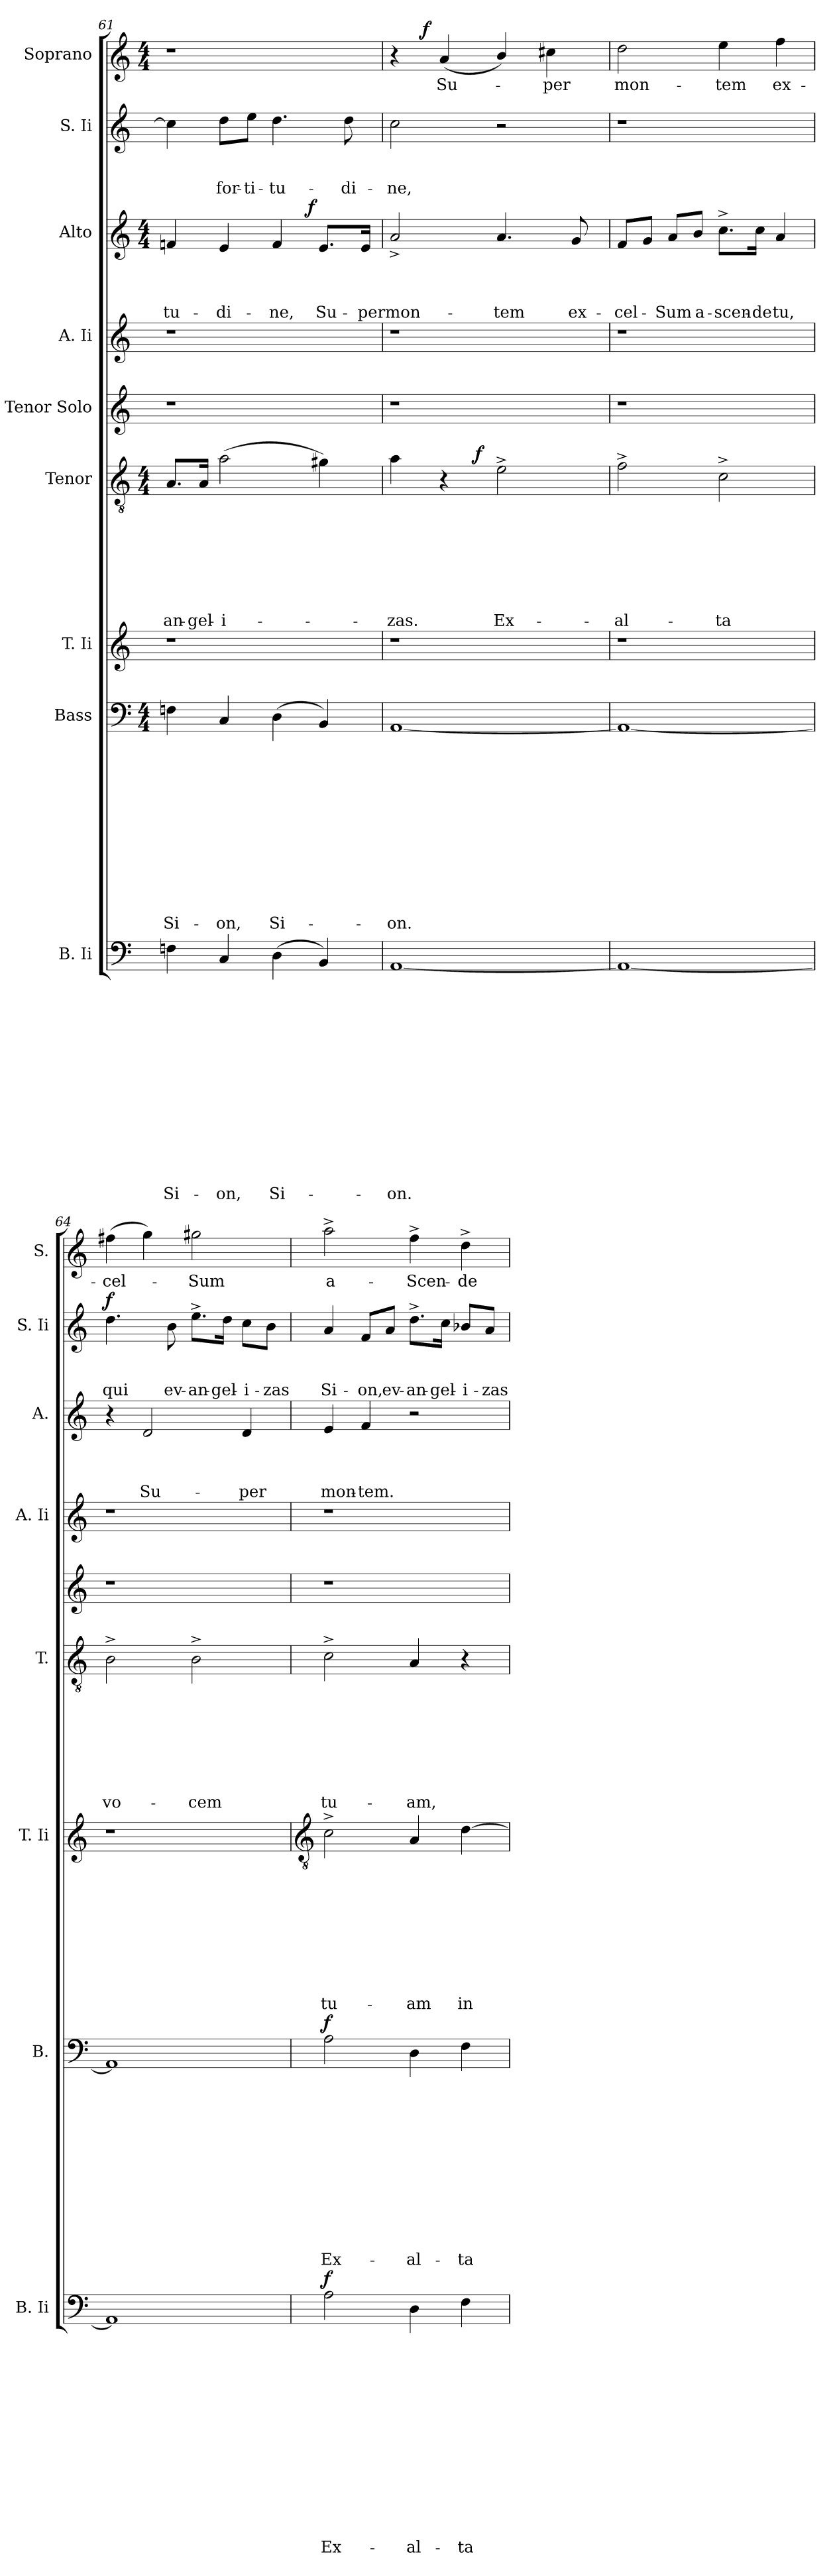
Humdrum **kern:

**kern	**text	**text	**text	**text	**text	**text	**text	**text	**text	**text	**text	**text	**text	**text	**dynam	**kern	**text	**text	**text	**text	**text	**text	**text	**text	**text	**text	**text	**text	**dynam	**kern	**text	**text	**text	**text	**text	**text	**text	**text	**text	**kern	**text	**text	**text	**text	**text	**text	**text	**text	**dynam	**kern	**kern	**kern	**text	**text	**text	**text	**dynam	**kern	**text	**text	**text	**dynam	**kern	**text	**dynam
*part9	*part9	*part9	*part9	*part9	*part9	*part9	*part9	*part9	*part9	*part9	*part9	*part9	*part9	*part9	*part9	*part8	*part8	*part8	*part8	*part8	*part8	*part8	*part8	*part8	*part8	*part8	*part8	*part8	*part8	*part7	*part7	*part7	*part7	*part7	*part7	*part7	*part7	*part7	*part7	*part6	*part6	*part6	*part6	*part6	*part6	*part6	*part6	*part6	*part6	*part5	*part4	*part3	*part3	*part3	*part3	*part3	*part3	*part2	*part2	*part2	*part2	*part2	*part1	*part1	*part1
*staff9	*staff9	*staff9	*staff9	*staff9	*staff9	*staff9	*staff9	*staff9	*staff9	*staff9	*staff9	*staff9	*staff9	*staff9	*staff9	*staff8	*staff8	*staff8	*staff8	*staff8	*staff8	*staff8	*staff8	*staff8	*staff8	*staff8	*staff8	*staff8	*staff8	*staff7	*staff7	*staff7	*staff7	*staff7	*staff7	*staff7	*staff7	*staff7	*staff7	*staff6	*staff6	*staff6	*staff6	*staff6	*staff6	*staff6	*staff6	*staff6	*staff6	*staff5	*staff4	*staff3	*staff3	*staff3	*staff3	*staff3	*staff3	*staff2	*staff2	*staff2	*staff2	*staff2	*staff1	*staff1	*staff1
*I"B. Ii	*	*	*	*	*	*	*	*	*	*	*	*	*	*	*	*I"Bass	*	*	*	*	*	*	*	*	*	*	*	*	*	*I"T. Ii	*	*	*	*	*	*	*	*	*	*I"Tenor	*	*	*	*	*	*	*	*	*	*I"Tenor Solo	*I"A. Ii	*I"Alto	*	*	*	*	*	*I"S. Ii	*	*	*	*	*I"Soprano	*	*
*I'B. Ii	*	*	*	*	*	*	*	*	*	*	*	*	*	*	*	*I'B.	*	*	*	*	*	*	*	*	*	*	*	*	*	*I'T. Ii	*	*	*	*	*	*	*	*	*	*I'T.	*	*	*	*	*	*	*	*	*	*	*I'A. Ii	*I'A.	*	*	*	*	*	*I'S. Ii	*	*	*	*	*I'S.	*	*
!!LO:LB:g=z
*clefF4	*	*	*	*	*	*	*	*	*	*	*	*	*	*	*	*clefF4	*	*	*	*	*	*	*	*	*	*	*	*	*	*clefG2	*	*	*	*	*	*	*	*	*	*clefGv2	*	*	*	*	*	*	*	*	*	*clefG2	*clefG2	*clefG2	*	*	*	*	*	*clefG2	*	*	*	*	*clefG2	*	*
*k[]	*	*	*	*	*	*	*	*	*	*	*	*	*	*	*	*k[]	*	*	*	*	*	*	*	*	*	*	*	*	*	*k[]	*	*	*	*	*	*	*	*	*	*k[]	*	*	*	*	*	*	*	*	*	*k[]	*k[]	*k[]	*	*	*	*	*	*k[]	*	*	*	*	*k[]	*	*
*C:	*	*	*	*	*	*	*	*	*	*	*	*	*	*	*	*C:	*	*	*	*	*	*	*	*	*	*	*	*	*	*C:	*	*	*	*	*	*	*	*	*	*C:	*	*	*	*	*	*	*	*	*	*C:	*C:	*C:	*	*	*	*	*	*C:	*	*	*	*	*C:	*	*
*	*	*	*	*	*	*	*	*	*	*	*	*	*	*	*	*M4/4	*	*	*	*	*	*	*	*	*	*	*	*	*	*	*	*	*	*	*	*	*	*	*	*M4/4	*	*	*	*	*	*	*	*	*	*	*	*M4/4	*	*	*	*	*	*	*	*	*	*	*M4/4	*	*
=61	=61	=61	=61	=61	=61	=61	=61	=61	=61	=61	=61	=61	=61	=61	=61	=61	=61	=61	=61	=61	=61	=61	=61	=61	=61	=61	=61	=61	=61	=61	=61	=61	=61	=61	=61	=61	=61	=61	=61	=61	=61	=61	=61	=61	=61	=61	=61	=61	=61	=61	=61	=61	=61	=61	=61	=61	=61	=61	=61	=61	=61	=61	=61	=61	=61
!	!	!	!	!	!	!	!	!	!	!	!	!	!	!LO:LY:b	!	!	!	!	!	!	!	!	!	!	!	!	!	!LO:LY:b	!	!	!	!	!	!	!	!	!	!	!	!	!	!	!	!	!	!	!	!LO:LY:b	!	!	!	!	!	!	!	!LO:LY:b	!	!	!	!	!	!	!	!	!
*	*	*	*	*	*	*	*	*	*	*	*	*	*	*	*	*	*	*	*	*	*	*	*	*	*	*	*	*	*	*	*	*	*	*	*	*	*	*	*	*	*	*	*	*	*	*	*	*	*	*	*	*^	*	*	*	*	*	*	*	*	*	*	*	*	*
4Fn\	.	.	.	.	.	.	.	.	.	.	.	.	.	Si-	.	4Fn\	.	.	.	.	.	.	.	.	.	.	.	Si-	.	1r	.	.	.	.	.	.	.	.	.	8.A/L	.	.	.	.	.	.	.	-an-	.	1r	1r	4fn/	2ryy	.	.	.	-tu-	.	4cc\]	.	.	.	.	1r	.	.
!	!	!	!	!	!	!	!	!	!	!	!	!	!	!	!	!	!	!	!	!	!	!	!	!	!	!	!	!	!	!	!	!	!	!	!	!	!	!	!	!	!	!	!	!	!	!	!	!LO:LY:b	!	!	!	!	!	!	!	!	!	!	!	!	!	!	!	!	!	!
.	.	.	.	.	.	.	.	.	.	.	.	.	.	.	.	.	.	.	.	.	.	.	.	.	.	.	.	.	.	.	.	.	.	.	.	.	.	.	.	16A/Jk	.	.	.	.	.	.	.	-gel-	.	.	.	.	.	.	.	.	.	.	.	.	.	.	.	.	.	.
!	!	!	!	!	!	!	!	!	!	!	!	!	!	!LO:LY:b	!	!	!	!	!	!	!	!	!	!	!	!	!	!LO:LY:b	!	!	!	!	!	!	!	!	!	!	!	!	!	!	!	!	!	!	!	!LO:LY:b:rj	!	!	!	!	!	!	!	!	!LO:LY:b	!	!	!	!	!LO:LY:b	!	!	!	!
4C/	.	.	.	.	.	.	.	.	.	.	.	.	.	-on,	.	4C/	.	.	.	.	.	.	.	.	.	.	.	-on,	.	.	.	.	.	.	.	.	.	.	.	(>2a\	.	.	.	.	.	.	.	-i-	.	.	.	4e/	.	.	.	.	-di-	.	8dd\L	.	.	for-	.	.	.	.
!	!	!	!	!	!	!	!	!	!	!	!	!	!	!	!	!	!	!	!	!	!	!	!	!	!	!	!	!	!	!	!	!	!	!	!	!	!	!	!	!	!	!	!	!	!	!	!	!	!	!	!	!	!	!	!	!	!	!	!	!	!	!LO:LY:b	!	!	!	!
.	.	.	.	.	.	.	.	.	.	.	.	.	.	.	.	.	.	.	.	.	.	.	.	.	.	.	.	.	.	.	.	.	.	.	.	.	.	.	.	.	.	.	.	.	.	.	.	.	.	.	.	.	.	.	.	.	.	.	8ee\J	.	.	-ti-	.	.	.	.
!	!	!	!	!	!	!	!	!	!	!	!	!	!	!LO:LY:b	!	!	!	!	!	!	!	!	!	!	!	!	!	!LO:LY:b	!	!	!	!	!	!	!	!	!	!	!	!	!	!	!	!	!	!	!	!	!	!	!	!	!	!	!	!	!LO:LY:b	!	!	!	!	!LO:LY:b	!	!	!	!
(>4D\	.	.	.	.	.	.	.	.	.	.	.	.	.	Si-	.	(>4D\	.	.	.	.	.	.	.	.	.	.	.	Si-	.	.	.	.	.	.	.	.	.	.	.	.	.	.	.	.	.	.	.	.	.	.	.	4f/	8..ryy	.	.	.	-ne,	.	4.dd\	.	.	-tu-	.	.	.	.
!	!	!	!	!	!	!	!	!	!	!	!	!	!	!	!	!	!	!	!	!	!	!	!	!	!	!	!	!	!	!	!	!	!	!	!	!	!	!	!	!	!	!	!	!	!	!	!	!	!	!	!	!	!	!	!	!	!	!LO:DY:a	!	!	!	!	!	!	!	!
.	.	.	.	.	.	.	.	.	.	.	.	.	.	.	.	.	.	.	.	.	.	.	.	.	.	.	.	.	.	.	.	.	.	.	.	.	.	.	.	.	.	.	.	.	.	.	.	.	.	.	.	.	4ryy	.	.	.	.	f	.	.	.	.	.	.	.	.
!	!	!	!	!	!	!	!	!	!	!	!	!	!	!	!	!	!	!	!	!	!	!	!	!	!	!	!	!	!	!	!	!	!	!	!	!	!	!	!	!	!	!	!	!	!	!	!	!	!	!	!	!	!	!	!	!	!LO:LY:b	!	!	!	!	!	!	!	!	!
4BB/)	.	.	.	.	.	.	.	.	.	.	.	.	.	.	.	4BB/)	.	.	.	.	.	.	.	.	.	.	.	.	.	.	.	.	.	.	.	.	.	.	.	4g#X\)	.	.	.	.	.	.	.	.	.	.	.	8.e/L	.	.	.	.	Su-	.	.	.	.	.	.	.	.	.
!	!	!	!	!	!	!	!	!	!	!	!	!	!	!	!	!	!	!	!	!	!	!	!	!	!	!	!	!	!	!	!	!	!	!	!	!	!	!	!	!	!	!	!	!	!	!	!	!	!	!	!	!	!	!	!	!	!	!	!	!	!	!LO:LY:b	!	!	!	!
.	.	.	.	.	.	.	.	.	.	.	.	.	.	.	.	.	.	.	.	.	.	.	.	.	.	.	.	.	.	.	.	.	.	.	.	.	.	.	.	.	.	.	.	.	.	.	.	.	.	.	.	.	.	.	.	.	.	.	8dd\	.	.	-di-	.	.	.	.
!	!	!	!	!	!	!	!	!	!	!	!	!	!	!	!	!	!	!	!	!	!	!	!	!	!	!	!	!	!	!	!	!	!	!	!	!	!	!	!	!	!	!	!	!	!	!	!	!	!	!	!	!	!	!	!	!	!LO:LY:b	!	!	!	!	!	!	!	!	!
.	.	.	.	.	.	.	.	.	.	.	.	.	.	.	.	.	.	.	.	.	.	.	.	.	.	.	.	.	.	.	.	.	.	.	.	.	.	.	.	.	.	.	.	.	.	.	.	.	.	.	.	16e/Jk	.	.	.	.	-permon-	.	.	.	.	.	.	.	.	.
.	.	.	.	.	.	.	.	.	.	.	.	.	.	.	.	.	.	.	.	.	.	.	.	.	.	.	.	.	.	.	.	.	.	.	.	.	.	.	.	.	.	.	.	.	.	.	.	.	.	.	.	.	32ryy	.	.	.	.	.	.	.	.	.	.	.	.	.
=62	=62	=62	=62	=62	=62	=62	=62	=62	=62	=62	=62	=62	=62	=62	=62	=62	=62	=62	=62	=62	=62	=62	=62	=62	=62	=62	=62	=62	=62	=62	=62	=62	=62	=62	=62	=62	=62	=62	=62	=62	=62	=62	=62	=62	=62	=62	=62	=62	=62	=62	=62	=62	=62	=62	=62	=62	=62	=62	=62	=62	=62	=62	=62	=62	=62	=62
!	!	!	!	!	!	!	!	!	!	!	!	!	!	!LO:LY:b	!	!	!	!	!	!	!	!	!	!	!	!	!	!LO:LY:b	!	!	!	!	!	!	!	!	!	!	!	!	!	!	!	!	!	!	!	!LO:LY:b	!	!	!	!	!	!	!	!	!	!	!	!	!	!LO:LY:b	!	!	!	!
*	*	*	*	*	*	*	*	*	*	*	*	*	*	*	*	*	*	*	*	*	*	*	*	*	*	*	*	*	*	*	*	*	*	*	*	*	*	*	*	*^	*	*	*	*	*	*	*	*	*	*	*	*v	*v	*	*	*	*	*	*	*	*	*	*	*^	*	*
[<1AA	.	.	.	.	.	.	.	.	.	.	.	.	.	-on.	.	[<1AA	.	.	.	.	.	.	.	.	.	.	.	-on.	.	1r	.	.	.	.	.	.	.	.	.	4a\	4ryy	.	.	.	.	.	.	.	-zas.	.	1r	1r	2a^</	.	.	.	.	.	2cc\	.	.	-ne,	.	4r	8.ryy	.	.
!	!	!	!	!	!	!	!	!	!	!	!	!	!	!	!	!	!	!	!	!	!	!	!	!	!	!	!	!	!	!	!	!	!	!	!	!	!	!	!	!	!	!	!	!	!	!	!	!	!	!	!	!	!	!	!	!	!	!	!	!	!	!	!	!	!	!	!LO:DY:a
.	.	.	.	.	.	.	.	.	.	.	.	.	.	.	.	.	.	.	.	.	.	.	.	.	.	.	.	.	.	.	.	.	.	.	.	.	.	.	.	.	.	.	.	.	.	.	.	.	.	.	.	.	.	.	.	.	.	.	.	.	.	.	.	.	2ryy	.	f
!	!	!	!	!	!	!	!	!	!	!	!	!	!	!	!	!	!	!	!	!	!	!	!	!	!	!	!	!	!	!	!	!	!	!	!	!	!	!	!	!	!	!	!	!	!	!	!	!	!	!	!	!	!	!	!	!	!	!	!	!	!	!	!	!	!	!LO:LY:b	!
.	.	.	.	.	.	.	.	.	.	.	.	.	.	.	.	.	.	.	.	.	.	.	.	.	.	.	.	.	.	.	.	.	.	.	.	.	.	.	.	4r	8ryy	.	.	.	.	.	.	.	.	.	.	.	.	.	.	.	.	.	.	.	.	.	.	(<4a/	.	Su-	.
.	.	.	.	.	.	.	.	.	.	.	.	.	.	.	.	.	.	.	.	.	.	.	.	.	.	.	.	.	.	.	.	.	.	.	.	.	.	.	.	.	32ryy	.	.	.	.	.	.	.	.	.	.	.	.	.	.	.	.	.	.	.	.	.	.	.	.	.	.
!	!	!	!	!	!	!	!	!	!	!	!	!	!	!	!	!	!	!	!	!	!	!	!	!	!	!	!	!	!	!	!	!	!	!	!	!	!	!	!	!	!	!	!	!	!	!	!	!	!	!LO:DY:a	!	!	!	!	!	!	!	!	!	!	!	!	!	!	!	!	!
.	.	.	.	.	.	.	.	.	.	.	.	.	.	.	.	.	.	.	.	.	.	.	.	.	.	.	.	.	.	.	.	.	.	.	.	.	.	.	.	.	2ryy	.	.	.	.	.	.	.	.	f	.	.	.	.	.	.	.	.	.	.	.	.	.	.	.	.	.
!	!	!	!	!	!	!	!	!	!	!	!	!	!	!	!	!	!	!	!	!	!	!	!	!	!	!	!	!	!	!	!	!	!	!	!	!	!	!	!	!	!	!	!	!	!	!	!	!	!LO:LY:b	!	!	!	!	!	!	!	!LO:LY:b	!	!	!	!	!	!	!	!	!	!
.	.	.	.	.	.	.	.	.	.	.	.	.	.	.	.	.	.	.	.	.	.	.	.	.	.	.	.	.	.	.	.	.	.	.	.	.	.	.	.	2e^>\	.	.	.	.	.	.	.	.	Ex-	.	.	.	4.a/	.	.	.	-tem	.	2r	.	.	.	.	4b/)	.	.	.
.	.	.	.	.	.	.	.	.	.	.	.	.	.	.	.	.	.	.	.	.	.	.	.	.	.	.	.	.	.	.	.	.	.	.	.	.	.	.	.	.	.	.	.	.	.	.	.	.	.	.	.	.	.	.	.	.	.	.	.	.	.	.	.	.	4ryy	.	.
!	!	!	!	!	!	!	!	!	!	!	!	!	!	!	!	!	!	!	!	!	!	!	!	!	!	!	!	!	!	!	!	!	!	!	!	!	!	!	!	!	!	!	!	!	!	!	!	!	!	!	!	!	!	!	!	!	!	!	!	!	!	!	!	!	!	!LO:LY:b	!
.	.	.	.	.	.	.	.	.	.	.	.	.	.	.	.	.	.	.	.	.	.	.	.	.	.	.	.	.	.	.	.	.	.	.	.	.	.	.	.	.	.	.	.	.	.	.	.	.	.	.	.	.	.	.	.	.	.	.	.	.	.	.	.	4cc#X\	.	-per	.
!	!	!	!	!	!	!	!	!	!	!	!	!	!	!	!	!	!	!	!	!	!	!	!	!	!	!	!	!	!	!	!	!	!	!	!	!	!	!	!	!	!	!	!	!	!	!	!	!	!	!	!	!	!	!	!	!	!LO:LY:b	!	!	!	!	!	!	!	!	!	!
.	.	.	.	.	.	.	.	.	.	.	.	.	.	.	.	.	.	.	.	.	.	.	.	.	.	.	.	.	.	.	.	.	.	.	.	.	.	.	.	.	.	.	.	.	.	.	.	.	.	.	.	.	8g/	.	.	.	ex-	.	.	.	.	.	.	.	.	.	.
.	.	.	.	.	.	.	.	.	.	.	.	.	.	.	.	.	.	.	.	.	.	.	.	.	.	.	.	.	.	.	.	.	.	.	.	.	.	.	.	.	16.ryy	.	.	.	.	.	.	.	.	.	.	.	.	.	.	.	.	.	.	.	.	.	.	.	.	.	.
.	.	.	.	.	.	.	.	.	.	.	.	.	.	.	.	.	.	.	.	.	.	.	.	.	.	.	.	.	.	.	.	.	.	.	.	.	.	.	.	.	.	.	.	.	.	.	.	.	.	.	.	.	.	.	.	.	.	.	.	.	.	.	.	.	16ryy	.	.
=63	=63	=63	=63	=63	=63	=63	=63	=63	=63	=63	=63	=63	=63	=63	=63	=63	=63	=63	=63	=63	=63	=63	=63	=63	=63	=63	=63	=63	=63	=63	=63	=63	=63	=63	=63	=63	=63	=63	=63	=63	=63	=63	=63	=63	=63	=63	=63	=63	=63	=63	=63	=63	=63	=63	=63	=63	=63	=63	=63	=63	=63	=63	=63	=63	=63	=63	=63
!	!	!	!	!	!	!	!	!	!	!	!	!	!	!	!	!	!	!	!	!	!	!	!	!	!	!	!	!	!	!	!	!	!	!	!	!	!	!	!	!	!	!	!	!	!	!	!	!	!LO:LY:b	!	!	!	!	!	!	!	!LO:LY:b	!	!	!	!	!	!	!	!	!LO:LY:b	!
*	*	*	*	*	*	*	*	*	*	*	*	*	*	*	*	*	*	*	*	*	*	*	*	*	*	*	*	*	*	*	*	*	*	*	*	*	*	*	*	*v	*v	*	*	*	*	*	*	*	*	*	*	*	*	*	*	*	*	*	*	*	*	*	*	*v	*v	*	*
1AA_	.	.	.	.	.	.	.	.	.	.	.	.	.	.	.	1AA_	.	.	.	.	.	.	.	.	.	.	.	.	.	1r	.	.	.	.	.	.	.	.	.	2f^>\	.	.	.	.	.	.	.	-al-	.	1r	1r	8f/L	.	.	.	-cel-	.	1r	.	.	.	.	2dd\	mon-	.
.	.	.	.	.	.	.	.	.	.	.	.	.	.	.	.	.	.	.	.	.	.	.	.	.	.	.	.	.	.	.	.	.	.	.	.	.	.	.	.	.	.	.	.	.	.	.	.	.	.	.	.	8g/J	.	.	.	.	.	.	.	.	.	.	.	.	.
!	!	!	!	!	!	!	!	!	!	!	!	!	!	!	!	!	!	!	!	!	!	!	!	!	!	!	!	!	!	!	!	!	!	!	!	!	!	!	!	!	!	!	!	!	!	!	!	!	!	!	!	!	!	!	!	!LO:LY:b	!	!	!	!	!	!	!	!	!
.	.	.	.	.	.	.	.	.	.	.	.	.	.	.	.	.	.	.	.	.	.	.	.	.	.	.	.	.	.	.	.	.	.	.	.	.	.	.	.	.	.	.	.	.	.	.	.	.	.	.	.	8a/L	.	.	.	-Sum	.	.	.	.	.	.	.	.	.
!	!	!	!	!	!	!	!	!	!	!	!	!	!	!	!	!	!	!	!	!	!	!	!	!	!	!	!	!	!	!	!	!	!	!	!	!	!	!	!	!	!	!	!	!	!	!	!	!	!	!	!	!	!	!	!	!LO:LY:b	!	!	!	!	!	!	!	!	!
.	.	.	.	.	.	.	.	.	.	.	.	.	.	.	.	.	.	.	.	.	.	.	.	.	.	.	.	.	.	.	.	.	.	.	.	.	.	.	.	.	.	.	.	.	.	.	.	.	.	.	.	8b/J	.	.	.	a-	.	.	.	.	.	.	.	.	.
!	!	!	!	!	!	!	!	!	!	!	!	!	!	!	!	!	!	!	!	!	!	!	!	!	!	!	!	!	!	!	!	!	!	!	!	!	!	!	!	!	!	!	!	!	!	!	!	!LO:LY:b	!	!	!	!	!	!	!	!LO:LY:b	!	!	!	!	!	!	!	!LO:LY:b	!
.	.	.	.	.	.	.	.	.	.	.	.	.	.	.	.	.	.	.	.	.	.	.	.	.	.	.	.	.	.	.	.	.	.	.	.	.	.	.	.	2c^>\	.	.	.	.	.	.	.	-ta	.	.	.	8.cc^>\L	.	.	.	-scen-	.	.	.	.	.	.	4ee\	-tem	.
!	!	!	!	!	!	!	!	!	!	!	!	!	!	!	!	!	!	!	!	!	!	!	!	!	!	!	!	!	!	!	!	!	!	!	!	!	!	!	!	!	!	!	!	!	!	!	!	!	!	!	!	!	!	!	!	!LO:LY:b:rj	!	!	!	!	!	!	!	!	!
.	.	.	.	.	.	.	.	.	.	.	.	.	.	.	.	.	.	.	.	.	.	.	.	.	.	.	.	.	.	.	.	.	.	.	.	.	.	.	.	.	.	.	.	.	.	.	.	.	.	.	.	16cc\Jk	.	.	.	-de	.	.	.	.	.	.	.	.	.
!	!	!	!	!	!	!	!	!	!	!	!	!	!	!	!	!	!	!	!	!	!	!	!	!	!	!	!	!	!	!	!	!	!	!	!	!	!	!	!	!	!	!	!	!	!	!	!	!	!	!	!	!	!	!	!	!LO:LY:b	!	!	!	!	!	!	!	!LO:LY:b	!
.	.	.	.	.	.	.	.	.	.	.	.	.	.	.	.	.	.	.	.	.	.	.	.	.	.	.	.	.	.	.	.	.	.	.	.	.	.	.	.	.	.	.	.	.	.	.	.	.	.	.	.	4a/	.	.	.	tu,	.	.	.	.	.	.	4ff\	ex-	.
=64	=64	=64	=64	=64	=64	=64	=64	=64	=64	=64	=64	=64	=64	=64	=64	=64	=64	=64	=64	=64	=64	=64	=64	=64	=64	=64	=64	=64	=64	=64	=64	=64	=64	=64	=64	=64	=64	=64	=64	=64	=64	=64	=64	=64	=64	=64	=64	=64	=64	=64	=64	=64	=64	=64	=64	=64	=64	=64	=64	=64	=64	=64	=64	=64	=64
!	!	!	!	!	!	!	!	!	!	!	!	!	!	!	!	!	!	!	!	!	!	!	!	!	!	!	!	!	!	!	!	!	!	!	!	!	!	!	!	!	!	!	!	!	!	!	!	!LO:LY:b	!	!	!	!	!	!	!	!	!	!	!	!	!LO:LY:b	!LO:DY:a	!	!LO:LY:b	!
1AA]	.	.	.	.	.	.	.	.	.	.	.	.	.	.	.	1AA]	.	.	.	.	.	.	.	.	.	.	.	.	.	1r	.	.	.	.	.	.	.	.	.	2B^>\	.	.	.	.	.	.	.	vo-	.	1r	1r	4r	.	.	.	.	.	4.dd\	.	.	qui	f	(>4ff#X\	-cel-	.
!	!	!	!	!	!	!	!	!	!	!	!	!	!	!	!	!	!	!	!	!	!	!	!	!	!	!	!	!	!	!	!	!	!	!	!	!	!	!	!	!	!	!	!	!	!	!	!	!	!	!	!	!	!	!	!	!LO:LY:b	!	!	!	!	!	!	!	!	!
.	.	.	.	.	.	.	.	.	.	.	.	.	.	.	.	.	.	.	.	.	.	.	.	.	.	.	.	.	.	.	.	.	.	.	.	.	.	.	.	.	.	.	.	.	.	.	.	.	.	.	.	2d/	.	.	.	Su-	.	.	.	.	.	.	4gg\)	.	.
!	!	!	!	!	!	!	!	!	!	!	!	!	!	!	!	!	!	!	!	!	!	!	!	!	!	!	!	!	!	!	!	!	!	!	!	!	!	!	!	!	!	!	!	!	!	!	!	!	!	!	!	!	!	!	!	!	!	!	!	!	!LO:LY:b	!	!	!	!
.	.	.	.	.	.	.	.	.	.	.	.	.	.	.	.	.	.	.	.	.	.	.	.	.	.	.	.	.	.	.	.	.	.	.	.	.	.	.	.	.	.	.	.	.	.	.	.	.	.	.	.	.	.	.	.	.	.	8b\	.	.	ev-	.	.	.	.
!	!	!	!	!	!	!	!	!	!	!	!	!	!	!	!	!	!	!	!	!	!	!	!	!	!	!	!	!	!	!	!	!	!	!	!	!	!	!	!	!	!	!	!	!	!	!	!	!LO:LY:b	!	!	!	!	!	!	!	!	!	!	!	!	!LO:LY:b:rj	!	!	!LO:LY:b	!
.	.	.	.	.	.	.	.	.	.	.	.	.	.	.	.	.	.	.	.	.	.	.	.	.	.	.	.	.	.	.	.	.	.	.	.	.	.	.	.	2B^>\	.	.	.	.	.	.	.	-cem	.	.	.	.	.	.	.	.	.	8.ee^>\L	.	.	-an-	.	2gg#X\	-Sum	.
!	!	!	!	!	!	!	!	!	!	!	!	!	!	!	!	!	!	!	!	!	!	!	!	!	!	!	!	!	!	!	!	!	!	!	!	!	!	!	!	!	!	!	!	!	!	!	!	!	!	!	!	!	!	!	!	!	!	!	!	!	!LO:LY:b	!	!	!	!
.	.	.	.	.	.	.	.	.	.	.	.	.	.	.	.	.	.	.	.	.	.	.	.	.	.	.	.	.	.	.	.	.	.	.	.	.	.	.	.	.	.	.	.	.	.	.	.	.	.	.	.	.	.	.	.	.	.	16dd\Jk	.	.	-gel-	.	.	.	.
!	!	!	!	!	!	!	!	!	!	!	!	!	!	!	!	!	!	!	!	!	!	!	!	!	!	!	!	!	!	!	!	!	!	!	!	!	!	!	!	!	!	!	!	!	!	!	!	!	!	!	!	!	!	!	!	!LO:LY:b	!	!	!	!	!LO:LY:b:rj	!	!	!	!
.	.	.	.	.	.	.	.	.	.	.	.	.	.	.	.	.	.	.	.	.	.	.	.	.	.	.	.	.	.	.	.	.	.	.	.	.	.	.	.	.	.	.	.	.	.	.	.	.	.	.	.	4d/	.	.	.	-per	.	8cc\L	.	.	-i-	.	.	.	.
!	!	!	!	!	!	!	!	!	!	!	!	!	!	!	!	!	!	!	!	!	!	!	!	!	!	!	!	!	!	!	!	!	!	!	!	!	!	!	!	!	!	!	!	!	!	!	!	!	!	!	!	!	!	!	!	!	!	!	!	!	!LO:LY:b	!	!	!	!
.	.	.	.	.	.	.	.	.	.	.	.	.	.	.	.	.	.	.	.	.	.	.	.	.	.	.	.	.	.	.	.	.	.	.	.	.	.	.	.	.	.	.	.	.	.	.	.	.	.	.	.	.	.	.	.	.	.	8b\J	.	.	-zas	.	.	.	.
!!LO:PB:g=z
=65	=65	=65	=65	=65	=65	=65	=65	=65	=65	=65	=65	=65	=65	=65	=65	=65	=65	=65	=65	=65	=65	=65	=65	=65	=65	=65	=65	=65	=65	=65	=65	=65	=65	=65	=65	=65	=65	=65	=65	=65	=65	=65	=65	=65	=65	=65	=65	=65	=65	=65	=65	=65	=65	=65	=65	=65	=65	=65	=65	=65	=65	=65	=65	=65	=65
*	*	*	*	*	*	*	*	*	*	*	*	*	*	*	*	*	*	*	*	*	*	*	*	*	*	*	*	*	*	*clefGv2	*	*	*	*	*	*	*	*	*	*	*	*	*	*	*	*	*	*	*	*	*	*	*	*	*	*	*	*	*	*	*	*	*	*	*
!	!	!	!	!	!	!	!	!	!	!	!	!	!	!LO:LY:b	!LO:DY:a	!	!	!	!	!	!	!	!	!	!	!	!	!LO:LY:b	!LO:DY:a	!	!	!	!	!	!	!	!	!	!LO:LY:b	!	!	!	!	!	!	!	!	!LO:LY:b	!	!	!	!	!	!	!	!LO:LY:b	!	!	!	!	!LO:LY:b	!	!	!LO:LY:b	!
2A\	.	.	.	.	.	.	.	.	.	.	.	.	.	Ex-	f	2A\	.	.	.	.	.	.	.	.	.	.	.	Ex-	f	2c^>\	.	.	.	.	.	.	.	.	tu-	2c^>\	.	.	.	.	.	.	.	tu-	.	1r	1r	4e/	.	.	.	mon-	.	4a/	.	.	Si-	.	2aa^>\	a-	.
!	!	!	!	!	!	!	!	!	!	!	!	!	!	!	!	!	!	!	!	!	!	!	!	!	!	!	!	!	!	!	!	!	!	!	!	!	!	!	!	!	!	!	!	!	!	!	!	!	!	!	!	!	!	!	!	!LO:LY:b:rj	!	!	!	!	!LO:LY:b	!	!	!	!
.	.	.	.	.	.	.	.	.	.	.	.	.	.	.	.	.	.	.	.	.	.	.	.	.	.	.	.	.	.	.	.	.	.	.	.	.	.	.	.	.	.	.	.	.	.	.	.	.	.	.	.	4f/	.	.	.	-tem.	.	8f/L	.	.	-on,	.	.	.	.
!	!	!	!	!	!	!	!	!	!	!	!	!	!	!	!	!	!	!	!	!	!	!	!	!	!	!	!	!	!	!	!	!	!	!	!	!	!	!	!	!	!	!	!	!	!	!	!	!	!	!	!	!	!	!	!	!	!	!	!	!	!LO:LY:b	!	!	!	!
.	.	.	.	.	.	.	.	.	.	.	.	.	.	.	.	.	.	.	.	.	.	.	.	.	.	.	.	.	.	.	.	.	.	.	.	.	.	.	.	.	.	.	.	.	.	.	.	.	.	.	.	.	.	.	.	.	.	8a/J	.	.	ev-	.	.	.	.
!	!	!	!	!	!	!	!	!	!	!	!	!	!	!LO:LY:b	!	!	!	!	!	!	!	!	!	!	!	!	!	!LO:LY:b	!	!	!	!	!	!	!	!	!	!	!LO:LY:b	!	!	!	!	!	!	!	!	!LO:LY:b	!	!	!	!	!	!	!	!	!	!	!	!	!LO:LY:b:rj	!	!	!LO:LY:b	!
4D\	.	.	.	.	.	.	.	.	.	.	.	.	.	-al-	.	4D\	.	.	.	.	.	.	.	.	.	.	.	-al-	.	4A/	.	.	.	.	.	.	.	.	-am	4A/	.	.	.	.	.	.	.	-am,	.	.	.	2r	.	.	.	.	.	8.dd^>\L	.	.	-an-	.	4ff^>\	-Scen-	.
!	!	!	!	!	!	!	!	!	!	!	!	!	!	!	!	!	!	!	!	!	!	!	!	!	!	!	!	!	!	!	!	!	!	!	!	!	!	!	!	!	!	!	!	!	!	!	!	!	!	!	!	!	!	!	!	!	!	!	!	!	!LO:LY:b	!	!	!	!
.	.	.	.	.	.	.	.	.	.	.	.	.	.	.	.	.	.	.	.	.	.	.	.	.	.	.	.	.	.	.	.	.	.	.	.	.	.	.	.	.	.	.	.	.	.	.	.	.	.	.	.	.	.	.	.	.	.	16cc\Jk	.	.	-gel-	.	.	.	.
!	!	!	!	!	!	!	!	!	!	!	!	!	!	!LO:LY:b	!	!	!	!	!	!	!	!	!	!	!	!	!	!LO:LY:b	!	!	!	!	!	!	!	!	!	!	!LO:LY:b	!	!	!	!	!	!	!	!	!	!	!	!	!	!	!	!	!	!	!	!	!	!LO:LY:b:rj	!	!	!LO:LY:b	!
4F\	.	.	.	.	.	.	.	.	.	.	.	.	.	-ta	.	4F\	.	.	.	.	.	.	.	.	.	.	.	-ta	.	[>4d\	.	.	.	.	.	.	.	.	in	4r	.	.	.	.	.	.	.	.	.	.	.	.	.	.	.	.	.	8b-X/L	.	.	-i-	.	4dd^>\	-de	.
!	!	!	!	!	!	!	!	!	!	!	!	!	!	!	!	!	!	!	!	!	!	!	!	!	!	!	!	!	!	!	!	!	!	!	!	!	!	!	!	!	!	!	!	!	!	!	!	!	!	!	!	!	!	!	!	!	!	!	!	!	!LO:LY:b	!	!	!	!
.	.	.	.	.	.	.	.	.	.	.	.	.	.	.	.	.	.	.	.	.	.	.	.	.	.	.	.	.	.	.	.	.	.	.	.	.	.	.	.	.	.	.	.	.	.	.	.	.	.	.	.	.	.	.	.	.	.	8a/J	.	.	-zas	.	.	.	.
=	=	=	=	=	=	=	=	=	=	=	=	=	=	=	=	=	=	=	=	=	=	=	=	=	=	=	=	=	=	=	=	=	=	=	=	=	=	=	=	=	=	=	=	=	=	=	=	=	=	=	=	=	=	=	=	=	=	=	=	=	=	=	=	=	=
*-	*-	*-	*-	*-	*-	*-	*-	*-	*-	*-	*-	*-	*-	*-	*-	*-	*-	*-	*-	*-	*-	*-	*-	*-	*-	*-	*-	*-	*-	*-	*-	*-	*-	*-	*-	*-	*-	*-	*-	*-	*-	*-	*-	*-	*-	*-	*-	*-	*-	*-	*-	*-	*-	*-	*-	*-	*-	*-	*-	*-	*-	*-	*-	*-	*-
